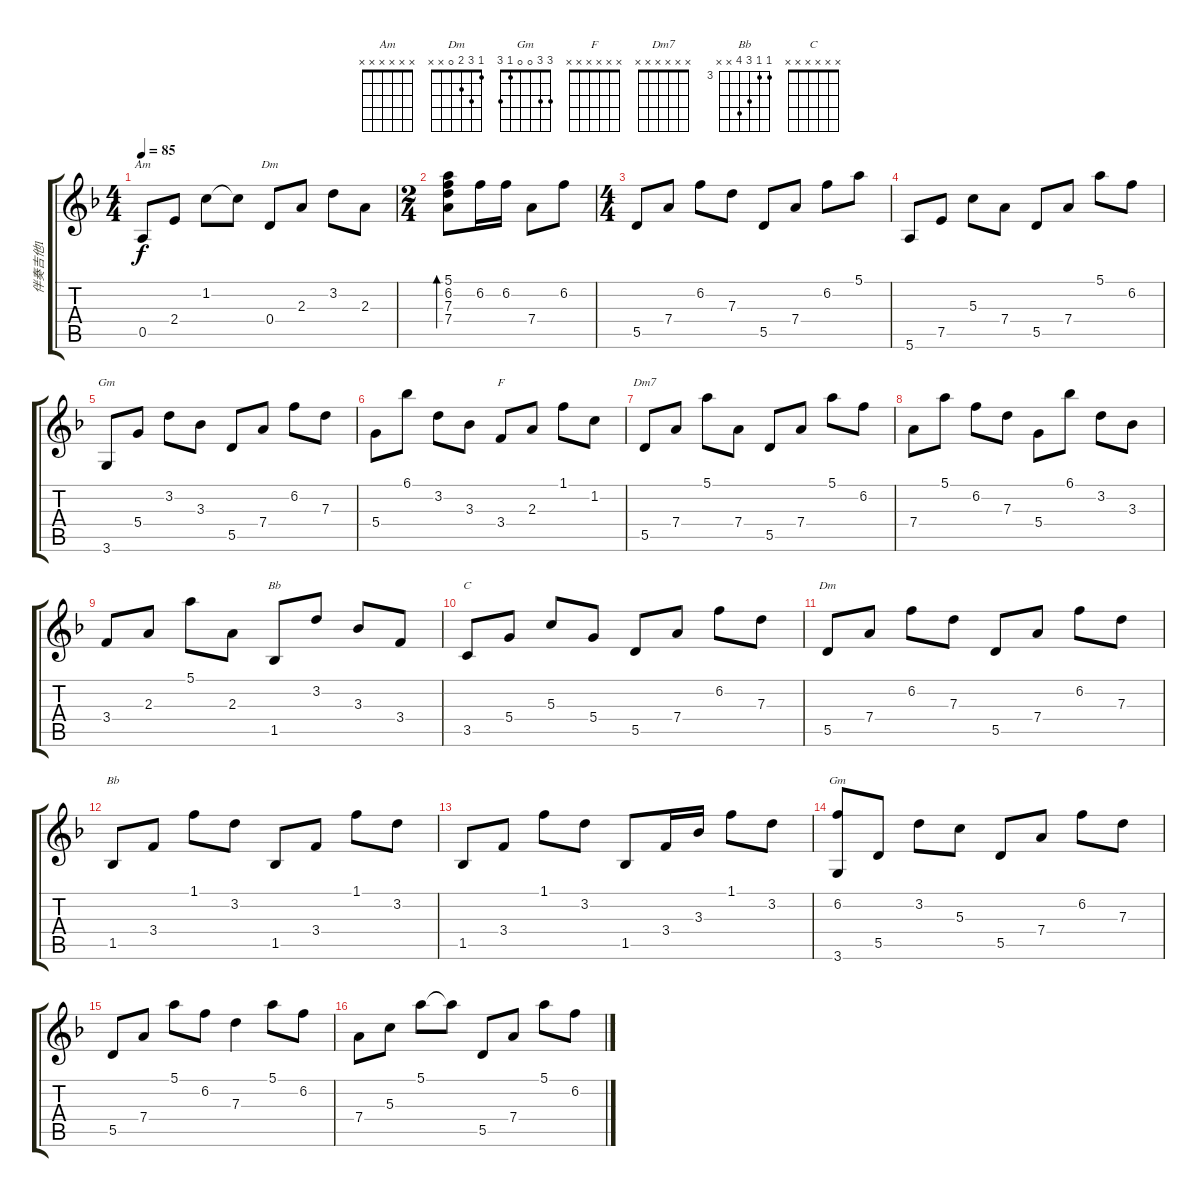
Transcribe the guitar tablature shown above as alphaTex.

\track ("伴奏吉他1" "伴奏吉他1") {instrument acousticguitarsteel}
\staff {score tabs}
\tuning (E4 B3 G3 D3 A2 E2) {hide}
\chord ("Am" x x x x x x)
\chord ("Dm" x x x x x x)
\chord ("Gm" x x x x x x)
\chord ("F" x x x x x x)
\chord ("Dm7" x x x x x x)
\chord ("Bb" x x x x x x)
\chord ("C" x x x x x x)
\chord ("Dm" 1 3 2 0 x x)
\chord ("Bb" 3 3 5 6 x x) {firstfret 3 barre 0}
\chord ("Gm" 3 3 0 0 1 3) {barre 0}
\ts (4 4)
\tempo 85
\clef g2
\ks f
0.5.8{ch "Am" dy f} 2.4.8 1.2.8 1.2{t}.8 0.4.8{ch "Dm"} 2.3.8 3.2.8 2.3.8 |
\ts (2 4)
(5.1 6.2 7.3 7.4).8{bd 240} 6.2.16 6.2.16 7.4.8 6.2.8 |
\ts (4 4)
5.5.8 7.4.8 6.2.8 7.3.8 5.5.8 7.4.8 6.2.8 5.1.8 |
5.6.8 7.5.8 5.3.8 7.4.8 5.5.8 7.4.8 5.1.8 6.2.8 |
3.6.8{ch "Gm"} 5.4.8 3.2.8 3.3.8 5.5.8 7.4.8 6.2.8 7.3.8 |
5.4.8 6.1.8 3.2.8 3.3.8 3.4.8{ch "F"} 2.3.8 1.1.8 1.2.8 |
5.5.8{ch "Dm7"} 7.4.8 5.1.8 7.4.8 5.5.8 7.4.8 5.1.8 6.2.8 |
7.4.8 5.1.8 6.2.8 7.3.8 5.4.8 6.1.8 3.2.8 3.3.8 |
3.4.8 2.3.8 5.1.8 2.3.8 1.5.8{ch "Bb"} 3.2.8 3.3.8 3.4.8 |
3.5.8{ch "C"} 5.4.8 5.3.8 5.4.8 5.5.8 7.4.8 6.2.8 7.3.8 |
5.5.8{ch "Dm"} 7.4.8 6.2.8 7.3.8 5.5.8 7.4.8 6.2.8 7.3.8 |
1.5.8{ch "Bb"} 3.4.8 1.1.8 3.2.8 1.5.8 3.4.8 1.1.8 3.2.8 |
1.5.8 3.4.8 1.1.8 3.2.8 1.5.8 3.4.16 3.3.16 1.1.8 3.2.8 |
(6.2 3.6).8{ch "Gm"} 5.5.8 3.2.8 5.3.8 5.5.8 7.4.8 6.2.8 7.3.8 |
5.5.8 7.4.8 5.1.8 6.2.8 7.3.4 5.1.8 6.2.8 |
7.4.8 5.3.8 5.1.8 5.1{t}.8 5.5.8 7.4.8 5.1.8 6.2.8
